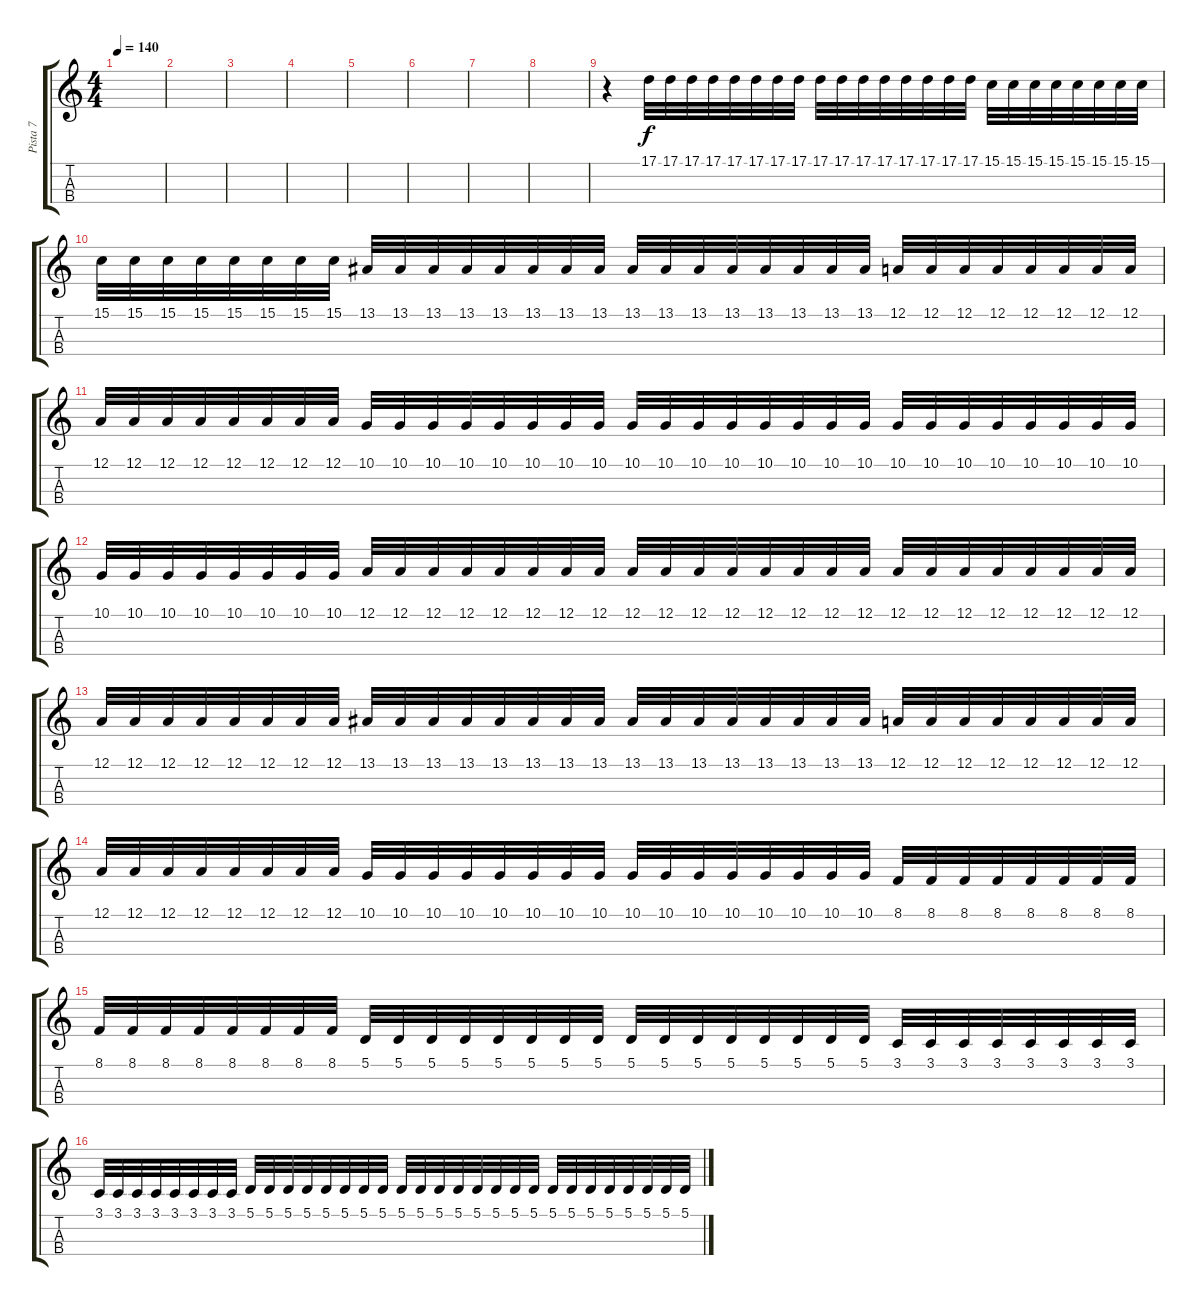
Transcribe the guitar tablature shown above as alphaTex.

\track ("Pista 7" "Pista 7") {instrument tremolostrings}
\staff {score tabs}
\tuning (A3 D3 G2 C2) {hide}
\ts (4 4)
\tempo 140
\clef g2
\ks c
|
|
|
|
|
|
|
|
r.4 17.1.32 17.1.32 17.1.32 17.1.32 17.1.32 17.1.32 17.1.32 17.1.32 17.1.32 17.1.32 17.1.32 17.1.32 17.1.32 17.1.32 17.1.32 17.1.32 15.1.32 15.1.32 15.1.32 15.1.32 15.1.32 15.1.32 15.1.32 15.1.32 |
15.1.32 15.1.32 15.1.32 15.1.32 15.1.32 15.1.32 15.1.32 15.1.32 13.1.32 13.1.32 13.1.32 13.1.32 13.1.32 13.1.32 13.1.32 13.1.32 13.1.32 13.1.32 13.1.32 13.1.32 13.1.32 13.1.32 13.1.32 13.1.32 12.1.32 12.1.32 12.1.32 12.1.32 12.1.32 12.1.32 12.1.32 12.1.32 |
12.1.32 12.1.32 12.1.32 12.1.32 12.1.32 12.1.32 12.1.32 12.1.32 10.1.32 10.1.32 10.1.32 10.1.32 10.1.32 10.1.32 10.1.32 10.1.32 10.1.32 10.1.32 10.1.32 10.1.32 10.1.32 10.1.32 10.1.32 10.1.32 10.1.32 10.1.32 10.1.32 10.1.32 10.1.32 10.1.32 10.1.32 10.1.32 |
10.1.32 10.1.32 10.1.32 10.1.32 10.1.32 10.1.32 10.1.32 10.1.32 12.1.32 12.1.32 12.1.32 12.1.32 12.1.32 12.1.32 12.1.32 12.1.32 12.1.32 12.1.32 12.1.32 12.1.32 12.1.32 12.1.32 12.1.32 12.1.32 12.1.32 12.1.32 12.1.32 12.1.32 12.1.32 12.1.32 12.1.32 12.1.32 |
12.1.32 12.1.32 12.1.32 12.1.32 12.1.32 12.1.32 12.1.32 12.1.32 13.1.32 13.1.32 13.1.32 13.1.32 13.1.32 13.1.32 13.1.32 13.1.32 13.1.32 13.1.32 13.1.32 13.1.32 13.1.32 13.1.32 13.1.32 13.1.32 12.1.32 12.1.32 12.1.32 12.1.32 12.1.32 12.1.32 12.1.32 12.1.32 |
12.1.32 12.1.32 12.1.32 12.1.32 12.1.32 12.1.32 12.1.32 12.1.32 10.1.32 10.1.32 10.1.32 10.1.32 10.1.32 10.1.32 10.1.32 10.1.32 10.1.32 10.1.32 10.1.32 10.1.32 10.1.32 10.1.32 10.1.32 10.1.32 8.1.32 8.1.32 8.1.32 8.1.32 8.1.32 8.1.32 8.1.32 8.1.32 |
8.1.32 8.1.32 8.1.32 8.1.32 8.1.32 8.1.32 8.1.32 8.1.32 5.1.32 5.1.32 5.1.32 5.1.32 5.1.32 5.1.32 5.1.32 5.1.32 5.1.32 5.1.32 5.1.32 5.1.32 5.1.32 5.1.32 5.1.32 5.1.32 3.1.32 3.1.32 3.1.32 3.1.32 3.1.32 3.1.32 3.1.32 3.1.32 |
3.1.32 3.1.32 3.1.32 3.1.32 3.1.32 3.1.32 3.1.32 3.1.32 5.1.32 5.1.32 5.1.32 5.1.32 5.1.32 5.1.32 5.1.32 5.1.32 5.1.32 5.1.32 5.1.32 5.1.32 5.1.32 5.1.32 5.1.32 5.1.32 5.1.32 5.1.32 5.1.32 5.1.32 5.1.32 5.1.32 5.1.32 5.1.32
